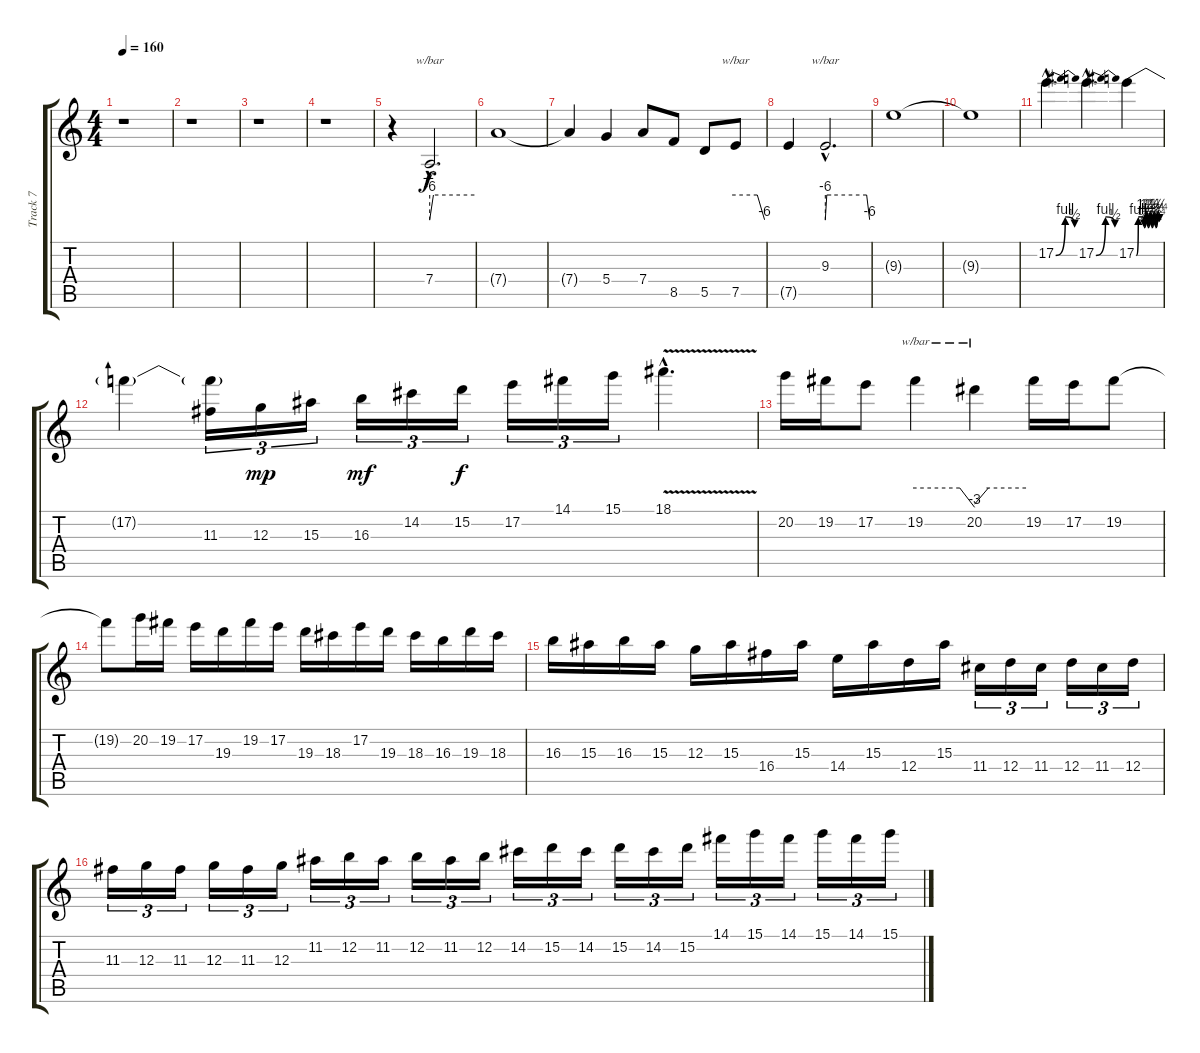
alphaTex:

\track ("Track 7" "Track 7") {instrument distortionguitar}
\staff {score tabs}
\tuning (E4 B3 G3 D3 A2 E2) {hide}
\ts (4 4)
\tempo 160
\clef g2
\ks c
r.1{dy f} |
r.1 |
r.1 |
r.1 |
r.4 7.4{hac}.2{d tbe (custom default 0 -24 5 0 60 0)} |
7.4{t}.1 |
7.4{t}.4 5.4.4 7.4.8 8.5.8 5.5.8 7.5.8{tbe (custom default 0 0 45 0 60 -24)} |
7.5{t}.4 9.3{hac}.2{d tbe (custom default 0 -24 2 0 8 0 56 0 60 -24)} |
9.3{t}.1 |
9.3{t}.1 |
17.2{be (bendrelease 0 0 15 4 50 4 60 2) hac}.4{d} 17.2{be (bendrelease 0 0 15 4 51 4 60 2) hac}.4{d} 17.2{be (custom 0 0 5 4 15 4 20 2 25 5 30 2 35 5 40 2 45 5 50 2 55 5 60 3)}.4 |
17.2{t}.4 (17.2{t} 11.3).16{tu (3 2)} 12.3.16{tu (3 2) dy mp} 15.3.16{tu (3 2)} 16.3.16{tu (3 2) dy mf} 14.2.16{tu (3 2)} 15.2.16{tu (3 2) dy f} 17.2.16{tu (3 2)} 14.1.16{tu (3 2)} 15.1.16{tu (3 2)} 18.1{v hac}.4{d} |
20.2.16 19.2.16 17.2.8 19.2.4{tbe (custom default 0 0 45 0 60 -12)} 20.2.4{tbe (custom default 0 -8 16 0 60 0)} 19.2.16 17.2.16 19.2.8 |
19.2{t}.8 20.2.16 19.2.16 17.2.16 19.3.16 19.2.16 17.2.16 19.3.16 18.3.16 17.2.16 19.3.16 18.3.16 16.3.16 19.3.16 18.3.16 |
16.3.16 15.3.16 16.3.16 15.3.16 12.3.16 15.3.16 16.4.16 15.3.16 14.4.16 15.3.16 12.4.16 15.3.16 11.4.16{tu (3 2)} 12.4.16{tu (3 2)} 11.4.16{tu (3 2)} 12.4.16{tu (3 2)} 11.4.16{tu (3 2)} 12.4.16{tu (3 2)} |
11.3.16{tu (3 2)} 12.3.16{tu (3 2)} 11.3.16{tu (3 2)} 12.3.16{tu (3 2)} 11.3.16{tu (3 2)} 12.3.16{tu (3 2)} 11.2.16{tu (3 2)} 12.2.16{tu (3 2)} 11.2.16{tu (3 2)} 12.2.16{tu (3 2)} 11.2.16{tu (3 2)} 12.2.16{tu (3 2)} 14.2.16{tu (3 2)} 15.2.16{tu (3 2)} 14.2.16{tu (3 2)} 15.2.16{tu (3 2)} 14.2.16{tu (3 2)} 15.2.16{tu (3 2)} 14.1.16{tu (3 2)} 15.1.16{tu (3 2)} 14.1.16{tu (3 2)} 15.1.16{tu (3 2)} 14.1.16{tu (3 2)} 15.1.16{tu (3 2)}
